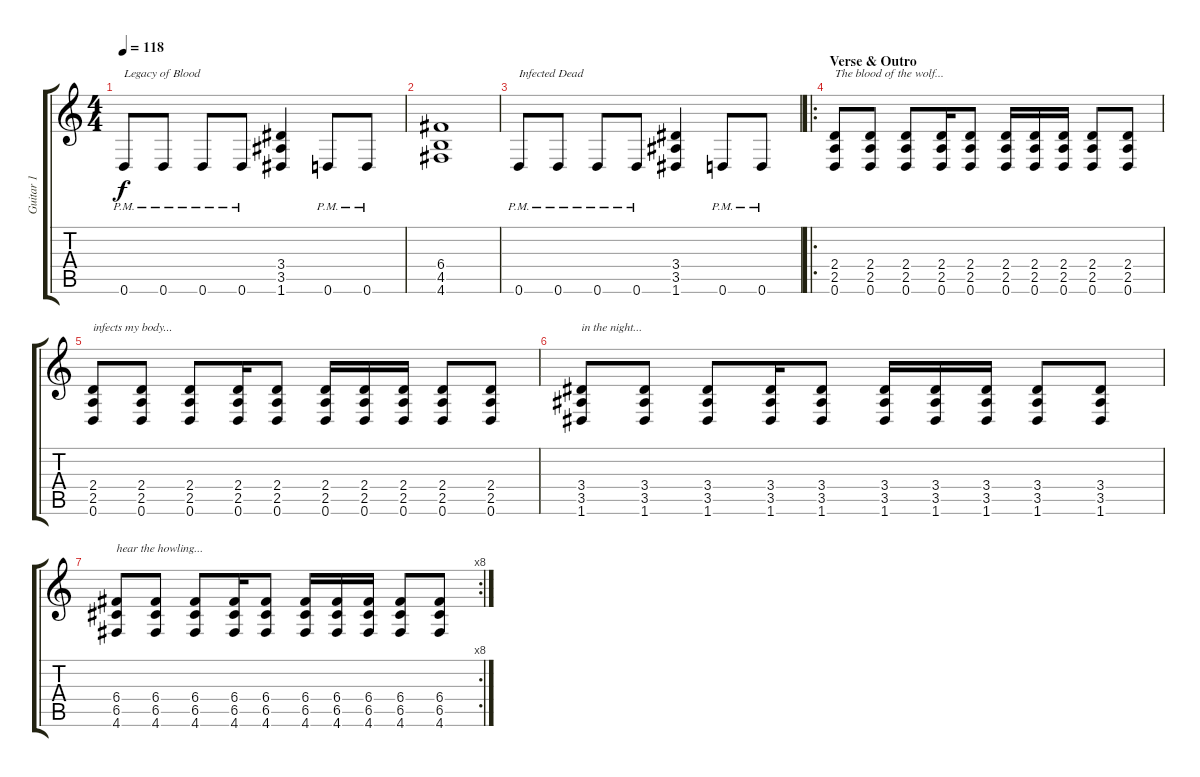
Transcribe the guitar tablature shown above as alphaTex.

\track ("Guitar 1" "Guitar 1") {instrument distortionguitar}
\staff {score tabs}
\tuning (D4 A3 F3 C3 G2 D2) {hide}
\ts (4 4)
\tempo 118
\clef g2
\ks c
0.6{pm}.8{txt "Legacy of Blood" dy f} 0.6{pm}.8 0.6{pm}.8 0.6{pm}.8 (3.4 3.5 1.6).4 0.6{pm}.8 0.6{pm}.8 |
(6.4 4.5 4.6).1 |
0.6{pm}.8{txt "Infected Dead"} 0.6{pm}.8 0.6{pm}.8 0.6{pm}.8 (3.4 3.5 1.6).4 0.6{pm}.8 0.6{pm}.8 |
\ro
\section ("" "Verse & Outro")
(2.4 2.5 0.6).8{txt "The blood of the wolf..."} (2.4 2.5 0.6).8 (2.4 2.5 0.6).8 (2.4 2.5 0.6).16 (2.4 2.5 0.6).8 (2.4 2.5 0.6).16 (2.4 2.5 0.6).16 (2.4 2.5 0.6).16 (2.4 2.5 0.6).8 (2.4 2.5 0.6).8 |
(2.4 2.5 0.6).8{txt "infects my body..."} (2.4 2.5 0.6).8 (2.4 2.5 0.6).8 (2.4 2.5 0.6).16 (2.4 2.5 0.6).8 (2.4 2.5 0.6).16 (2.4 2.5 0.6).16 (2.4 2.5 0.6).16 (2.4 2.5 0.6).8 (2.4 2.5 0.6).8 |
(3.4 3.5 1.6).8{txt "in the night..."} (3.4 3.5 1.6).8 (3.4 3.5 1.6).8 (3.4 3.5 1.6).16 (3.4 3.5 1.6).8 (3.4 3.5 1.6).16 (3.4 3.5 1.6).16 (3.4 3.5 1.6).16 (3.4 3.5 1.6).8 (3.4 3.5 1.6).8 |
\rc 8
(6.4 6.5 4.6).8{txt "hear the howling..."} (6.4 6.5 4.6).8 (6.4 6.5 4.6).8 (6.4 6.5 4.6).16 (6.4 6.5 4.6).8 (6.4 6.5 4.6).16 (6.4 6.5 4.6).16 (6.4 6.5 4.6).16 (6.4 6.5 4.6).8 (6.4 6.5 4.6).8
